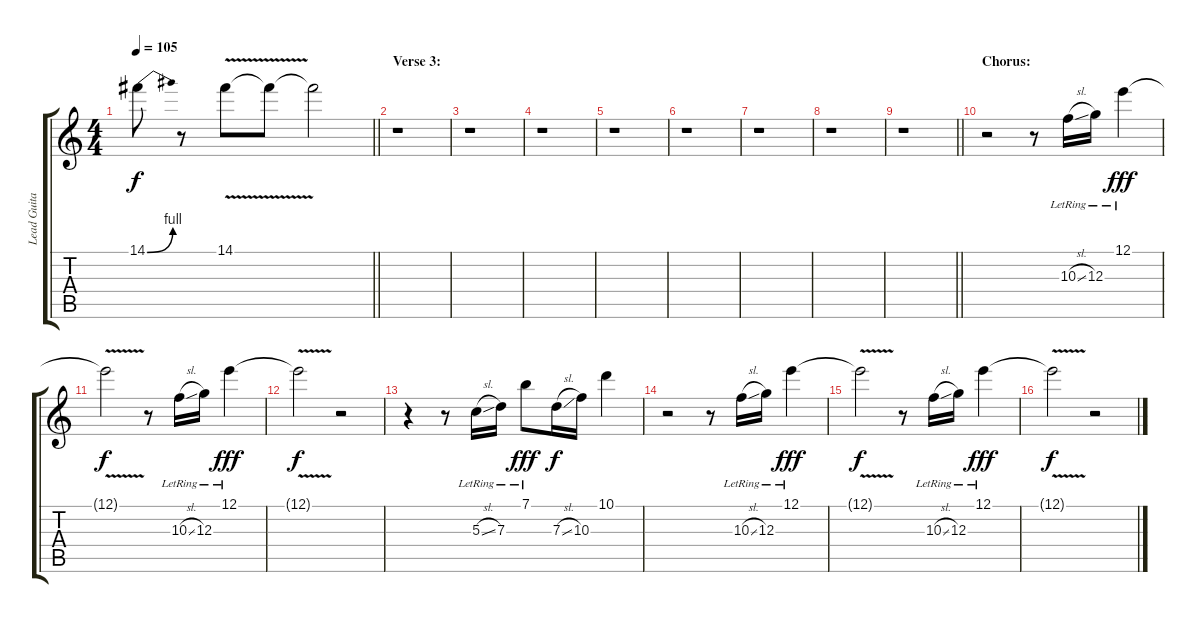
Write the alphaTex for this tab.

\track ("Lead Guitar" "Lead Guita") {instrument overdrivenguitar}
\staff {score tabs}
\tuning (E4 B3 G3 D3 A2 E2) {hide}
\ts (4 4)
\tempo 105
\clef g2
\barLineRight lightlight
\ks c
14.1{be (bend 0 0 60 4)}.8{dy f} r.8 14.1{v}.8 14.1{t}.8 14.1{t}.2 |
\section ("" "Verse 3:")
r.1 |
r.1 |
r.1 |
r.1 |
r.1 |
r.1 |
r.1 |
\barLineRight lightlight
r.1 |
\section ("" "Chorus:")
r.2{volume 16 balance 8 instrument overdrivenguitar} r.8 10.3{sl lr}.16 12.3{lr}.16 12.1{lr}.4{dy fff} |
12.1{v t}.2{dy f} r.8 10.3{sl lr}.16 12.3{lr}.16 12.1{lr}.4{dy fff} |
12.1{v t}.2{dy f} r.2 |
r.4 r.8 5.3{sl lr}.16 7.3{lr}.16 7.1{lr}.8{dy fff} 7.3{sl}.16{dy f} 10.3.16 10.1.4 |
r.2 r.8 10.3{sl lr}.16 12.3{lr}.16 12.1{lr}.4{dy fff} |
12.1{v t}.2{dy f} r.8 10.3{sl lr}.16 12.3{lr}.16 12.1{lr}.4{dy fff} |
12.1{v t}.2{dy f} r.2
